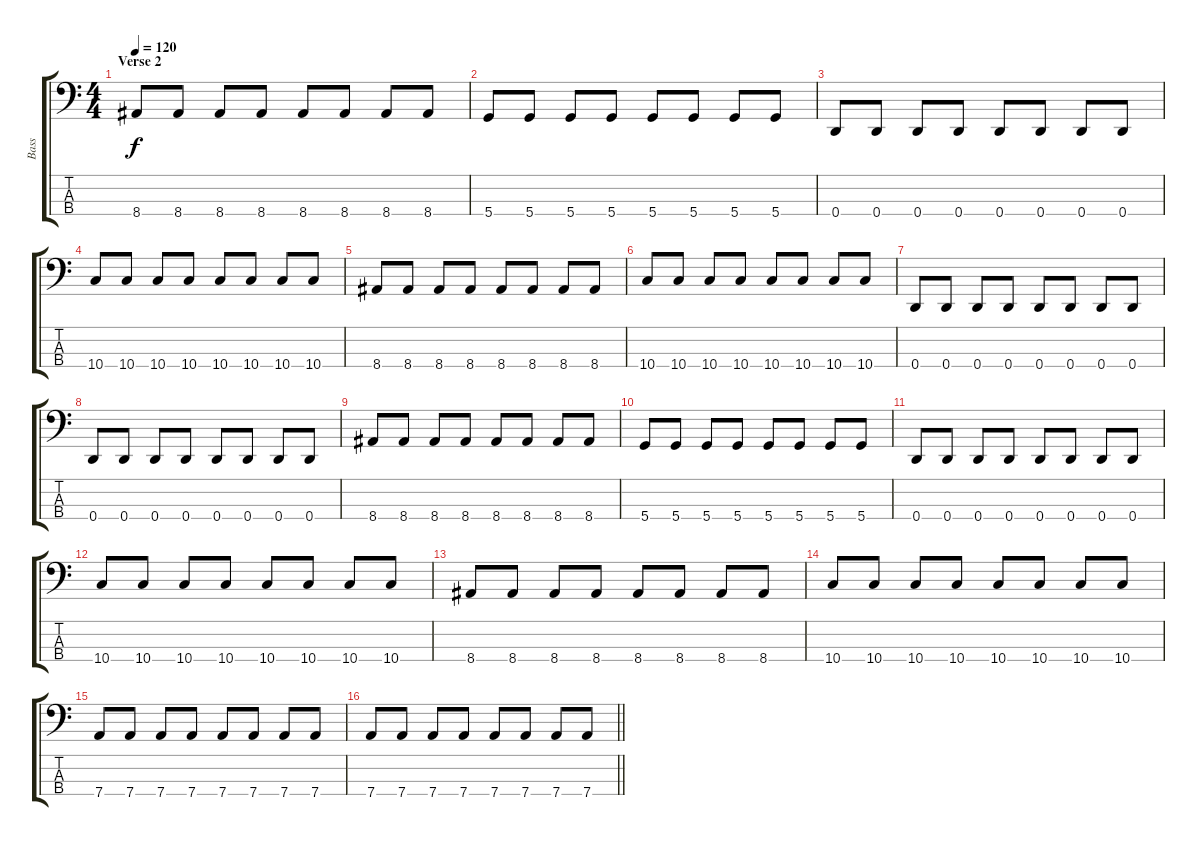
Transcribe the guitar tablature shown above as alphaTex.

\track ("Bass" "Bass") {instrument electricbassfinger}
\staff {score tabs}
\tuning (G2 D2 A1 D1) {hide}
\ts (4 4)
\section ("" "Verse 2")
\tempo 120
\clef f4
\ks c
8.4.8{dy f} 8.4.8 8.4.8 8.4.8 8.4.8 8.4.8 8.4.8 8.4.8 |
5.4.8 5.4.8 5.4.8 5.4.8 5.4.8 5.4.8 5.4.8 5.4.8 |
0.4.8 0.4.8 0.4.8 0.4.8 0.4.8 0.4.8 0.4.8 0.4.8 |
10.4.8 10.4.8 10.4.8 10.4.8 10.4.8 10.4.8 10.4.8 10.4.8 |
8.4.8 8.4.8 8.4.8 8.4.8 8.4.8 8.4.8 8.4.8 8.4.8 |
10.4.8 10.4.8 10.4.8 10.4.8 10.4.8 10.4.8 10.4.8 10.4.8 |
0.4.8 0.4.8 0.4.8 0.4.8 0.4.8 0.4.8 0.4.8 0.4.8 |
0.4.8 0.4.8 0.4.8 0.4.8 0.4.8 0.4.8 0.4.8 0.4.8 |
8.4.8 8.4.8 8.4.8 8.4.8 8.4.8 8.4.8 8.4.8 8.4.8 |
5.4.8 5.4.8 5.4.8 5.4.8 5.4.8 5.4.8 5.4.8 5.4.8 |
0.4.8 0.4.8 0.4.8 0.4.8 0.4.8 0.4.8 0.4.8 0.4.8 |
10.4.8 10.4.8 10.4.8 10.4.8 10.4.8 10.4.8 10.4.8 10.4.8 |
8.4.8 8.4.8 8.4.8 8.4.8 8.4.8 8.4.8 8.4.8 8.4.8 |
10.4.8 10.4.8 10.4.8 10.4.8 10.4.8 10.4.8 10.4.8 10.4.8 |
7.4.8 7.4.8 7.4.8 7.4.8 7.4.8 7.4.8 7.4.8 7.4.8 |
\barLineRight lightlight
7.4.8 7.4.8 7.4.8 7.4.8 7.4.8 7.4.8 7.4.8 7.4.8
